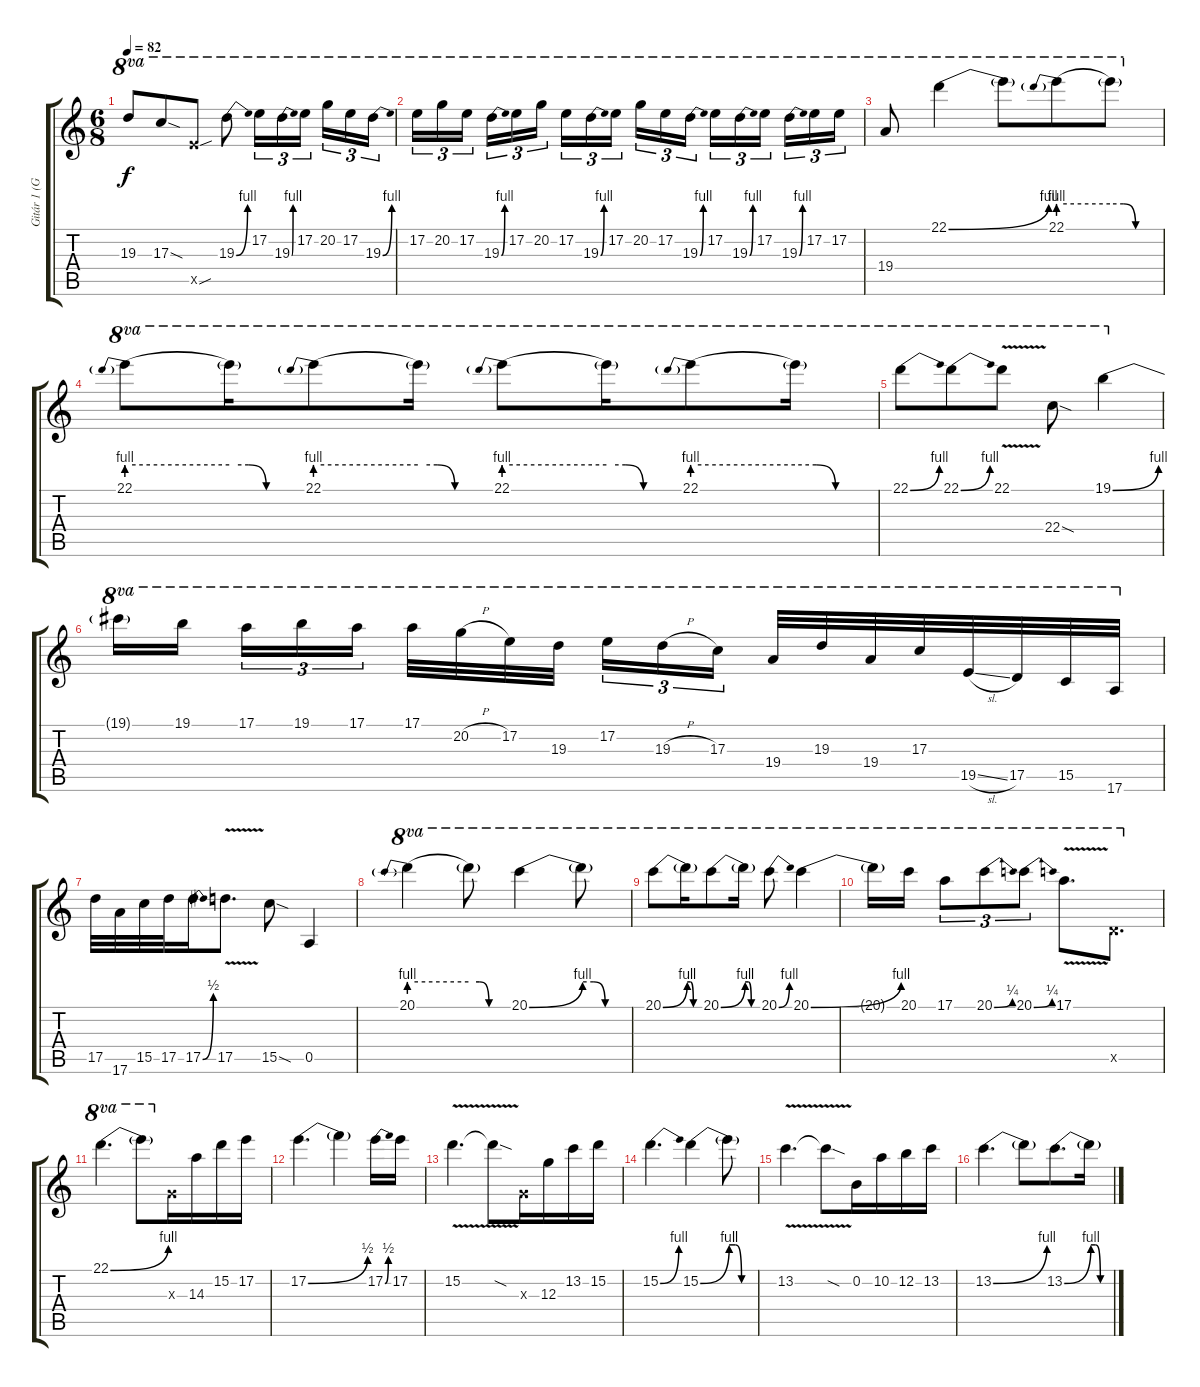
\track ("Gitár 1 (Gary Moore)" "Gitár 1 (G") {instrument distortionguitar}
\staff {score tabs}
\tuning (E4 B3 G3 D3 A2 E2) {hide}
\ts (6 8)
\tempo 82
\clef g2
\ks c
19.3.8{ot 8va dy f} 17.3{sod}.8{ot 8va} 19.5{sou x}.8{ot 8va} 19.3{be (bend 0 0 60 4)}.8{ot 8va} 17.2.16{tu (3 2) ot 8va} 19.3{be (bend 0 0 60 4)}.16{tu (3 2) ot 8va} 17.2.16{tu (3 2) ot 8va beam splitsecondary} 20.2.16{tu (3 2) ot 8va} 17.2.16{tu (3 2) ot 8va} 19.3{be (bend 0 0 60 4)}.16{tu (3 2) ot 8va} |
17.2.16{tu (3 2) ot 8va} 20.2.16{tu (3 2) ot 8va} 17.2.16{tu (3 2) ot 8va beam splitsecondary} 19.3{be (bend 0 0 60 4)}.16{tu (3 2) ot 8va} 17.2.16{tu (3 2) ot 8va} 20.2.16{tu (3 2) ot 8va beam splitsecondary} 17.2.16{tu (3 2) ot 8va} 19.3{be (bend 0 0 60 4)}.16{tu (3 2) ot 8va} 17.2.16{tu (3 2) ot 8va} 20.2.16{tu (3 2) ot 8va} 17.2.16{tu (3 2) ot 8va} 19.3{be (bend 0 0 60 4)}.16{tu (3 2) ot 8va beam splitsecondary} 17.2.16{tu (3 2) ot 8va} 19.3{be (bend 0 0 60 4)}.16{tu (3 2) ot 8va} 17.2.16{tu (3 2) ot 8va beam splitsecondary} 19.3{be (bend 0 0 60 4)}.16{tu (3 2) ot 8va} 17.2.16{tu (3 2) ot 8va} 17.2.16{tu (3 2) ot 8va} |
19.4.8{ot 8va} 22.1{be (bend 0 0 60 4)}.4{ot 8va} 22.1{t}.8{ot 8va} 22.1{be (prebend 0 4 60 4)}.8{ot 8va} 22.1{be (custom 0 4 15 4 30 0 60 0) t}.8{ot 8va} |
22.1{be (prebend 0 4 60 4)}.8{ot 8va} 22.1{be (custom 0 4 15 4 30 0 60 0) t}.16{ot 8va} 22.1{be (prebend 0 4 60 4)}.8{ot 8va} 22.1{be (custom 0 4 15 4 30 0 60 0) t}.16{ot 8va} 22.1{be (prebend 0 4 60 4)}.8{ot 8va} 22.1{be (custom 0 4 15 4 30 0 60 0) t}.16{ot 8va} 22.1{be (prebend 0 4 60 4)}.8{ot 8va} 22.1{be (custom 0 4 15 4 30 0 60 0) t}.16{ot 8va} |
22.1{be (bend 0 0 60 4)}.8{ot 8va} 22.1{be (bend 0 0 60 4)}.8{ot 8va} 22.1{v}.8{ot 8va} 22.4{sod}.8{ot 8va} 19.1{be (bend 0 0 60 4)}.4{ot 8va} |
19.1{t}.16{ot 8va} 19.1.16{ot 8va beam splitsecondary} 17.1.16{tu (3 2) ot 8va} 19.1.16{tu (3 2) ot 8va} 17.1.16{tu (3 2) ot 8va beam splitsecondary} 17.1.32{ot 8va} 20.2{h}.32{ot 8va} 17.2.32{ot 8va} 19.3.32{ot 8va} 17.2.16{tu (3 2) ot 8va} 19.3{h}.16{tu (3 2) ot 8va} 17.3.16{tu (3 2) ot 8va beam splitsecondary} 19.4.32{ot 8va} 19.3.32{ot 8va} 19.4.32{ot 8va} 17.3.32{ot 8va} 19.5{sl}.32{ot 8va} 17.5.32{ot 8va} 15.5.32{ot 8va} 17.6.32{ot 8va} |
17.5.32 17.6.32 15.5.32 17.5.32 17.5{be (bend 0 0 60 2)}.16 17.5{v}.8{d} 15.5{sod}.8 0.5.4 |
20.1{be (prebend 0 4 60 4)}.4{ot 8va} 20.1{be (custom 0 4 15 4 30 0 60 0) t}.8{ot 8va} 20.1{be (bend 0 0 60 4)}.4{ot 8va} 20.1{be (custom 0 4 15 4 30 0 60 0) t}.8{ot 8va} |
20.1{be (bend 0 0 60 4)}.8{ot 8va} 20.1{be (custom 0 4 15 4 30 0 60 0) t}.16{ot 8va} 20.1{be (bend 0 0 60 4)}.8{ot 8va} 20.1{be (custom 0 4 15 4 30 0 60 0) t}.16{ot 8va} 20.1{be (bend 0 0 60 4)}.8{ot 8va} 20.1{be (bend 0 0 60 4)}.4{ot 8va} |
20.1{t}.16{ot 8va} 20.1.16{ot 8va} 17.1.8{tu (3 2) ot 8va} 20.1{be (bend 0 0 60 1)}.8{tu (3 2) ot 8va} 20.1{be (bend 0 0 60 1)}.8{tu (3 2) ot 8va} 17.1{v}.8{d ot 8va} 17.5{x}.8{d ot 8va} |
22.1{be (bend 0 0 60 4)}.4{d ot 8va} 22.1{t}.8{ot 8va} 0.3{x}.16 14.3.16 15.2.16 17.2.16 |
17.2{be (bend 0 0 60 2)}.4{d} 17.2{t}.4 17.2{be (bend 0 0 60 2)}.16 17.2.16 |
15.2{v}.4{d} 15.2{sod t}.8 0.3{x}.16 12.3.16 13.2.16 15.2.16 |
15.2{be (bend 0 0 60 4)}.4{d} 15.2{be (bend 0 0 60 4)}.4 15.2{be (custom 0 4 15 4 30 0 60 0) t}.8 |
13.2{v}.4{d} 13.2{sod t}.8 0.2.16 10.2.16 12.2.16 13.2.16 |
13.2{be (bend 0 0 60 4)}.4{d} 13.2{t}.8 13.2{be (bend 0 0 60 4)}.8{d} 13.2{be (custom 0 4 15 4 30 0 60 0) t}.16
